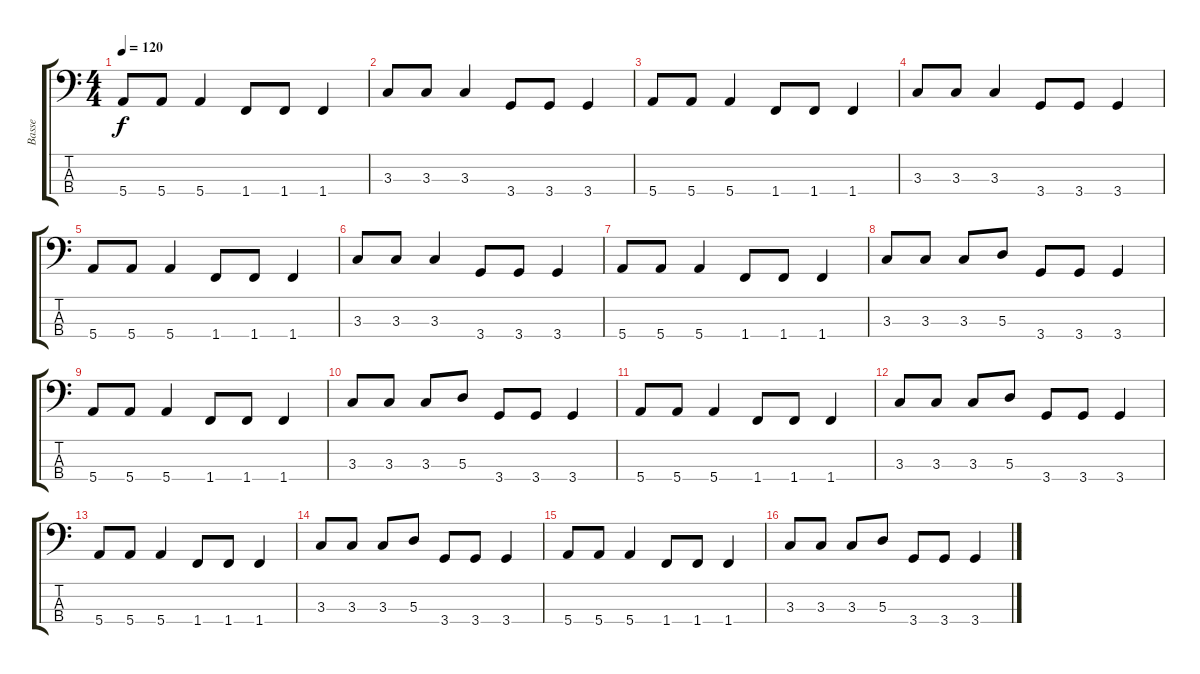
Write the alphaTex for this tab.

\track ("Basse" "Basse") {instrument electricbassfinger}
\staff {score tabs}
\tuning (G2 D2 A1 E1) {hide}
\ts (4 4)
\tempo 120
\clef f4
\ks c
5.4.8{dy f} 5.4.8 5.4.4 1.4.8 1.4.8 1.4.4 |
3.3.8 3.3.8 3.3.4 3.4.8 3.4.8 3.4.4 |
5.4.8 5.4.8 5.4.4 1.4.8 1.4.8 1.4.4 |
3.3.8 3.3.8 3.3.4 3.4.8 3.4.8 3.4.4 |
5.4.8 5.4.8 5.4.4 1.4.8 1.4.8 1.4.4 |
3.3.8 3.3.8 3.3.4 3.4.8 3.4.8 3.4.4 |
5.4.8 5.4.8 5.4.4 1.4.8 1.4.8 1.4.4 |
3.3.8 3.3.8 3.3.8 5.3.8 3.4.8 3.4.8 3.4.4 |
5.4.8 5.4.8 5.4.4 1.4.8 1.4.8 1.4.4 |
3.3.8 3.3.8 3.3.8 5.3.8 3.4.8 3.4.8 3.4.4 |
5.4.8 5.4.8 5.4.4 1.4.8 1.4.8 1.4.4 |
3.3.8 3.3.8 3.3.8 5.3.8 3.4.8 3.4.8 3.4.4 |
5.4.8 5.4.8 5.4.4 1.4.8 1.4.8 1.4.4 |
3.3.8 3.3.8 3.3.8 5.3.8 3.4.8 3.4.8 3.4.4 |
5.4.8 5.4.8 5.4.4 1.4.8 1.4.8 1.4.4 |
3.3.8 3.3.8 3.3.8 5.3.8 3.4.8 3.4.8 3.4.4
